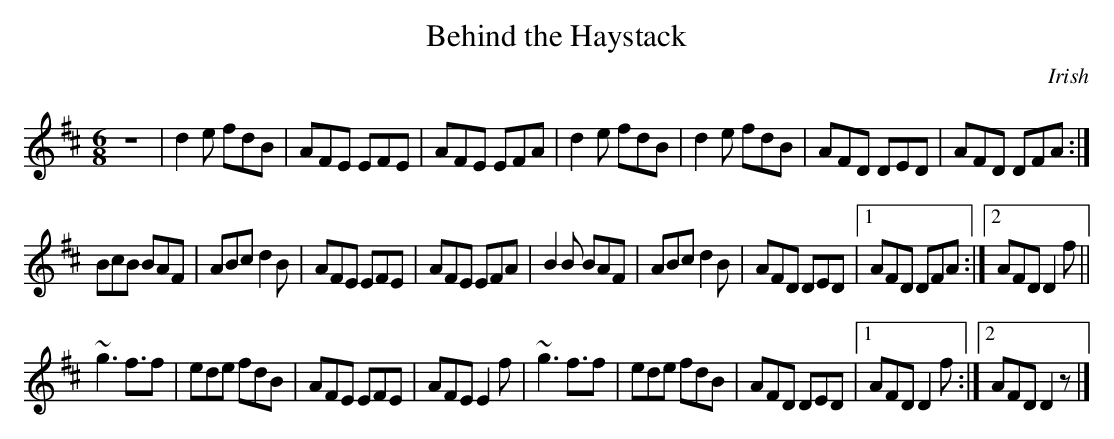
X:1
T:Behind the Haystack
M:6/8
K:D
z6 | d2 e fdB | AFE EFE | AFE EFA | d2 e fdB | d2 e fdB | AFD DED | AFD DFA :|
BcB BAF | ABc d2 B | AFE EFE | AFE EFA | B2 B BAF | ABc d2 B | AFD DED |1 AFD DFA :|2 AFD D2 f ||
~g3 f3/2f | ede fdB | AFE EFE | AFE E2 f | ~g3 f3/2f | ede fdB | AFD DED |1 AFD D2 f :|2 AFD D2 z |]
